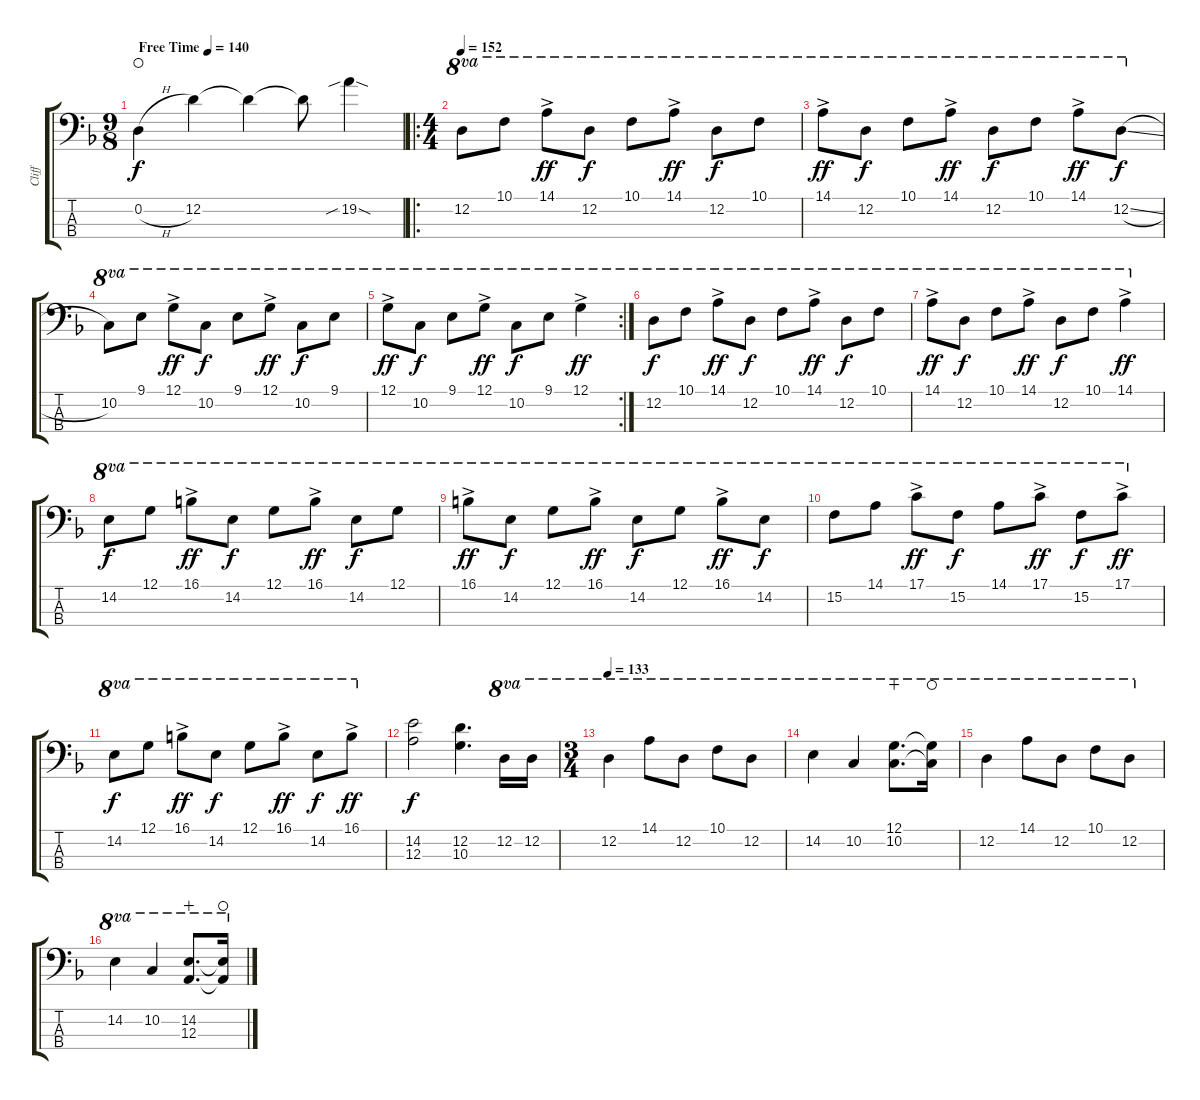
\track ("Cliff" "Cliff") {instrument distortionguitar}
\staff {score tabs}
\tuning (G2 D2 A1 E1) {hide}
\ts (9 8)
\tempo (140 "Free Time")
\clef f4
\ks f
0.2{h}.4{dy f instrument distortionguitar waho} 12.2.4 12.2{t}.4 12.2{t}.8 19.2{sib sod}.4 |
\ro
\ts (4 4)
\tempo 152
12.2.8{ot 8va} 10.1.8{ot 8va} 14.1{ac}.8{ot 8va dy ff} 12.2.8{ot 8va dy f} 10.1.8{ot 8va} 14.1{ac}.8{ot 8va dy ff} 12.2.8{ot 8va dy f} 10.1.8{ot 8va} |
14.1{ac}.8{ot 8va dy ff} 12.2.8{ot 8va dy f} 10.1.8{ot 8va} 14.1{ac}.8{ot 8va dy ff} 12.2.8{ot 8va dy f} 10.1.8{ot 8va} 14.1{ac}.8{ot 8va dy ff} 12.2{sl}.8{ot 8va dy f} |
10.2.8{ot 8va} 9.1.8{ot 8va} 12.1{ac}.8{ot 8va dy ff} 10.2.8{ot 8va dy f} 9.1.8{ot 8va} 12.1{ac}.8{ot 8va dy ff} 10.2.8{ot 8va dy f} 9.1.8{ot 8va} |
\rc 2
12.1{ac}.8{ot 8va dy ff} 10.2.8{ot 8va dy f} 9.1.8{ot 8va} 12.1{ac}.8{ot 8va dy ff} 10.2.8{ot 8va dy f} 9.1.8{ot 8va} 12.1{ac}.4{ot 8va dy ff} |
12.2.8{ot 8va dy f} 10.1.8{ot 8va} 14.1{ac}.8{ot 8va dy ff} 12.2.8{ot 8va dy f} 10.1.8{ot 8va} 14.1{ac}.8{ot 8va dy ff} 12.2.8{ot 8va dy f} 10.1.8{ot 8va} |
14.1{ac}.8{ot 8va dy ff} 12.2.8{ot 8va dy f} 10.1.8{ot 8va} 14.1{ac}.8{ot 8va dy ff} 12.2.8{ot 8va dy f} 10.1.8{ot 8va} 14.1{ac}.4{ot 8va dy ff} |
14.2.8{ot 8va dy f} 12.1.8{ot 8va} 16.1{ac}.8{ot 8va dy ff} 14.2.8{ot 8va dy f} 12.1.8{ot 8va} 16.1{ac}.8{ot 8va dy ff} 14.2.8{ot 8va dy f} 12.1.8{ot 8va} |
16.1{ac}.8{ot 8va dy ff} 14.2.8{ot 8va dy f} 12.1.8{ot 8va} 16.1{ac}.8{ot 8va dy ff} 14.2.8{ot 8va dy f} 12.1.8{ot 8va} 16.1{ac}.8{ot 8va dy ff} 14.2.8{ot 8va dy f} |
15.2.8{ot 8va} 14.1.8{ot 8va} 17.1{ac}.8{ot 8va dy ff} 15.2.8{ot 8va dy f} 14.1.8{ot 8va} 17.1{ac}.8{ot 8va dy ff} 15.2.8{ot 8va dy f} 17.1{ac}.8{ot 8va dy ff} |
14.2.8{ot 8va dy f} 12.1.8{ot 8va} 16.1{ac}.8{ot 8va dy ff} 14.2.8{ot 8va dy f} 12.1.8{ot 8va} 16.1{ac}.8{ot 8va dy ff} 14.2.8{ot 8va dy f} 16.1{ac}.8{ot 8va dy ff} |
(14.2 12.3).2{dy f} (12.2 10.3).4{d} 12.2.16{ot 8va} 12.2.16{ot 8va} |
\ts (3 4)
\tempo 133
12.2.4{ot 8va} 14.1.8{ot 8va} 12.2.8{ot 8va} 10.1.8{ot 8va} 12.2.8{ot 8va} |
14.2.4{ot 8va} 10.2.4{ot 8va} (12.1 10.2).8{d ot 8va wahc} (12.1{t} 10.2{t}).16{ot 8va waho} |
12.2.4{ot 8va} 14.1.8{ot 8va} 12.2.8{ot 8va} 10.1.8{ot 8va} 12.2.8{ot 8va} |
14.2.4{ot 8va} 10.2.4{ot 8va} (14.2 12.3).8{d ot 8va wahc} (14.2{t} 12.3{t}).16{ot 8va waho}
